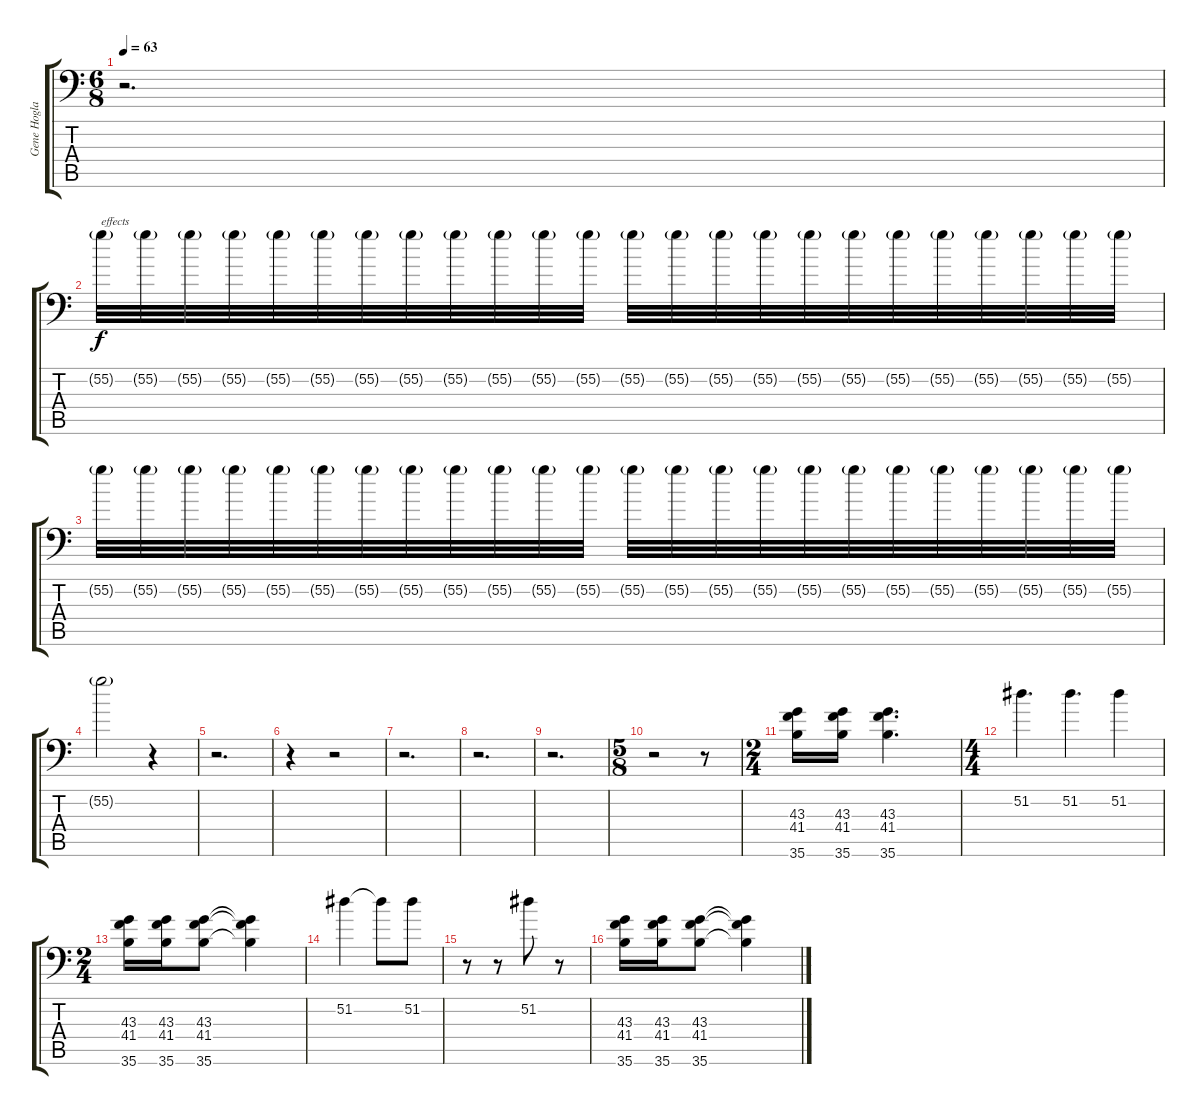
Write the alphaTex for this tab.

\track ("Gene Hoglan" "Gene Hogla") {instrument acousticgrandpiano}
\staff {score tabs}
\tuning (C-1 C-1 C-1 C-1 C-1 C-1) {hide}
\ts (6 8)
\tempo 63
\clef f4
\ks c
r.2{d dy f} |
55.2{g}.32{txt "effects"} 55.2{g}.32 55.2{g}.32 55.2{g}.32 55.2{g}.32 55.2{g}.32 55.2{g}.32 55.2{g}.32 55.2{g}.32 55.2{g}.32 55.2{g}.32 55.2{g}.32 55.2{g}.32 55.2{g}.32 55.2{g}.32 55.2{g}.32 55.2{g}.32 55.2{g}.32 55.2{g}.32 55.2{g}.32 55.2{g}.32 55.2{g}.32 55.2{g}.32 55.2{g}.32 |
55.2{g}.32 55.2{g}.32 55.2{g}.32 55.2{g}.32 55.2{g}.32 55.2{g}.32 55.2{g}.32 55.2{g}.32 55.2{g}.32 55.2{g}.32 55.2{g}.32 55.2{g}.32 55.2{g}.32 55.2{g}.32 55.2{g}.32 55.2{g}.32 55.2{g}.32 55.2{g}.32 55.2{g}.32 55.2{g}.32 55.2{g}.32 55.2{g}.32 55.2{g}.32 55.2{g}.32 |
55.2{g}.2 r.4 |
r.2{d} |
r.4 r.2 |
r.2{d} |
r.2{d} |
r.2{d} |
\ts (5 8)
r.2 r.8 |
\ts (2 4)
(43.3 41.4 35.6).16 (43.3 41.4 35.6).16 (43.3 41.4 35.6).4{d} |
\ts (4 4)
51.2.4{d} 51.2.4{d} 51.2.4 |
\ts (2 4)
(43.3 41.4 35.6).16 (43.3 41.4 35.6).16 (43.3 41.4 35.6).8 (43.3{t} 41.4{t} 35.6{t}).4 |
51.2.4 51.2{t}.8 51.2.8 |
r.8 r.8 51.2.8 r.8 |
(43.3 41.4 35.6).16 (43.3 41.4 35.6).16 (43.3 41.4 35.6).8 (43.3{t} 41.4{t} 35.6{t}).4
